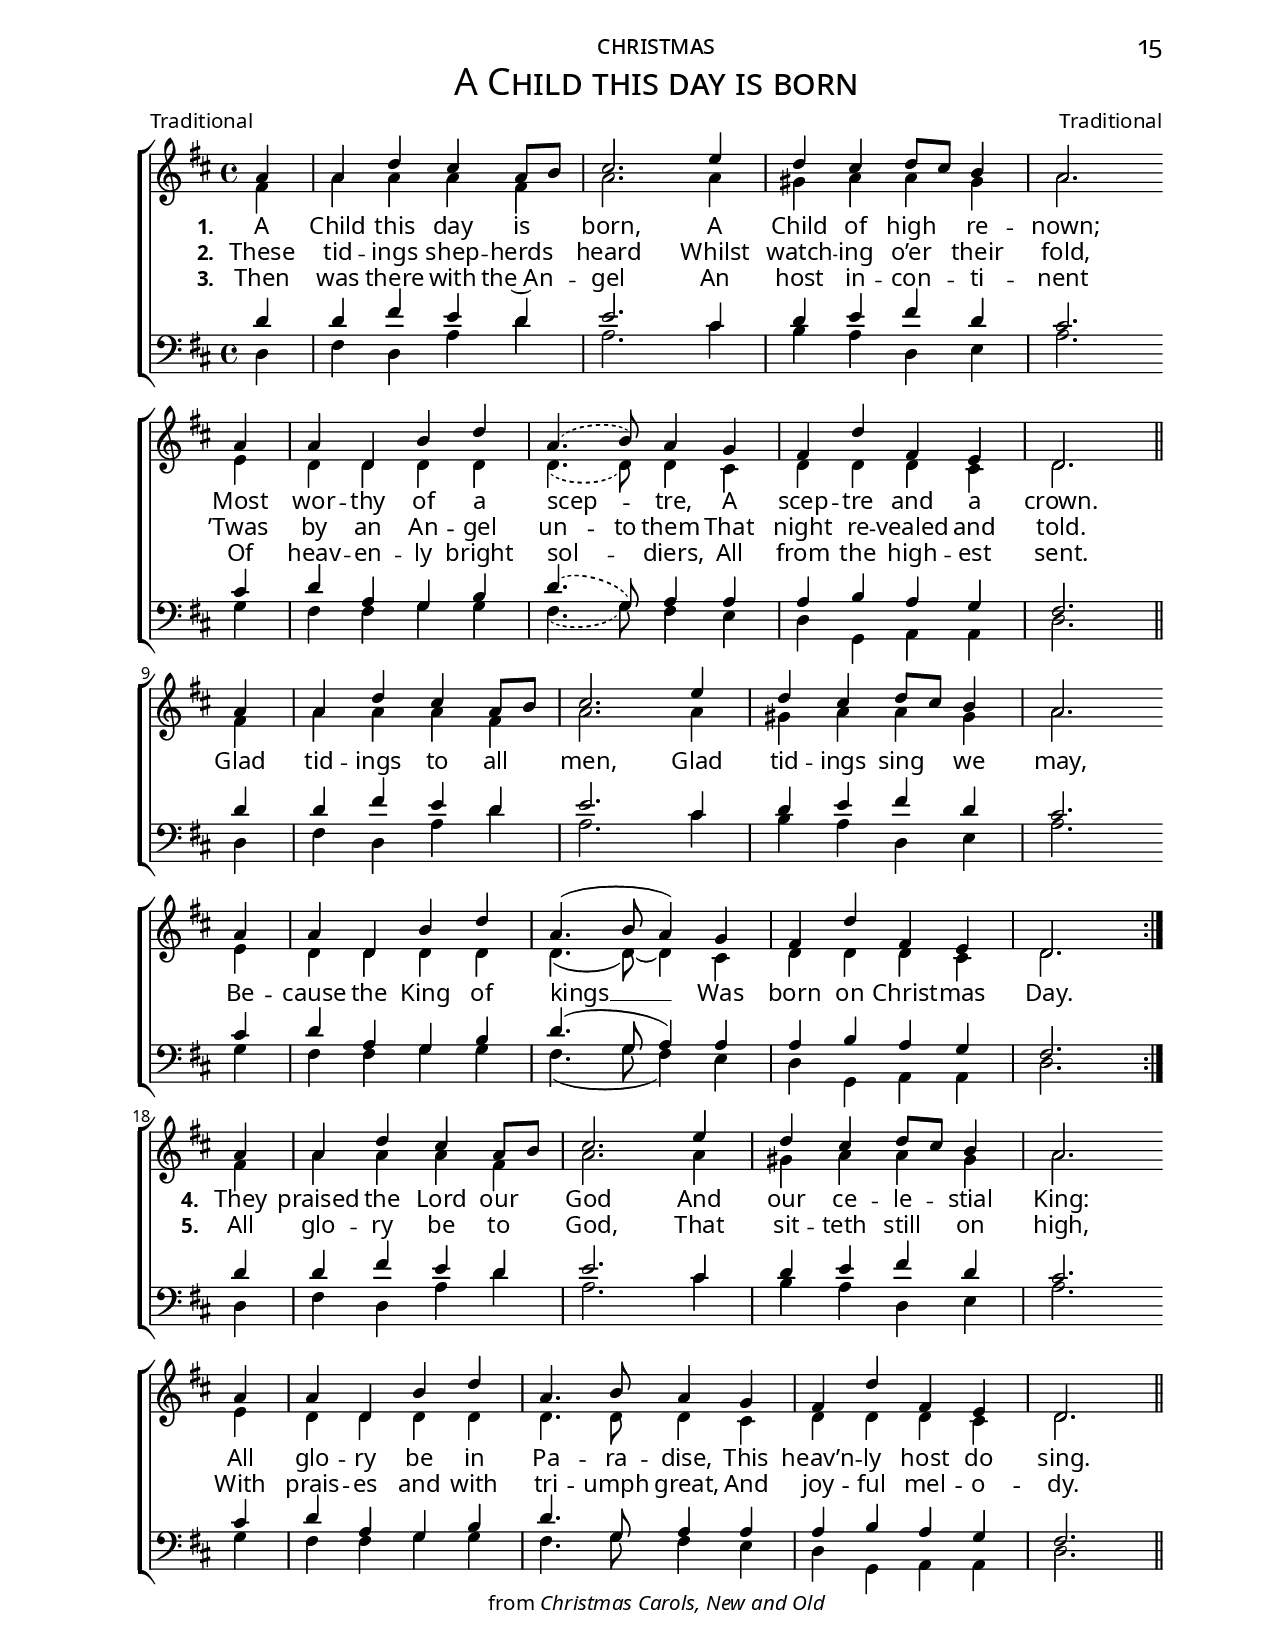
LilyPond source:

\version "2.14.2"
\include "util.ly"
\header {
  title = \markup{\override #'(font-name . "Garamond Premr Pro Smbd Subh"){ \abs-fontsize #18 \smallCapsOldStyle"A Child this day is born"}}
  poet = \markup\oldStyleNum"Traditional"
  composer = \markup\oldStyleNum"Traditional"
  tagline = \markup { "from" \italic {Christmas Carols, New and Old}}
}
\paper {
  %print-all-headers = ##t
  paper-height = 11\in
  paper-width = 8.5\in
  indent = 0\in
  %system-system-spacing = #'((basic-distance . 10) (padding . 0))
  
  system-system-spacing =
    #'((basic-distance . 0)
       (minimum-distance . 0)
       (padding . -5)
       (stretchability . 100))
       
  last-bottom-spacing =
    #'((basic-distance . -10)
       (minimum-distance . -10)
       (padding . 0)
       (stretchability . 0))
  ragged-last-bottom = ##f
  ragged-bottom = ##f
  two-sided = ##t
  inner-margin = 1\in
  outer-margin = 0.75\in
  top-margin = 0.26\in
  bottom-margin = 0.25\in
  first-page-number = #015
  print-first-page-number = ##t
  headerLine = \markup{ \smallCapsOldStyle"christmas"}
  oddHeaderMarkup = \markup\fill-line{
     \abs-fontsize #12.5
     \combine 
        \fill-line{"" \on-the-fly #print-page-number-check-first
        \oldStylePageNum""
        }
        \fill-line{\headerLine}
  }
  evenHeaderMarkup = \markup {
     \abs-fontsize #12.5
     \combine
        \on-the-fly #print-page-number-check-first
        \oldStylePageNum""
        \fill-line{\headerLine}
  }
}
#(set-global-staff-size 18) \paper{ #(define fonts (make-pango-font-tree "Garamond Premr Pro" "Garamond Premr Pro" "Garamond Premr Pro" (/ 18 20))) }
global = {
  \key d \major
  \time 4/4
  \autoBeamOff
  \slurDashed
}

sopMusic = \relative c' {
  \partial 4 a'4 |
  a d cis a8[ b] |
  cis2. e4 |
  d4 cis d8[ cis] b4 |
  
  a2. \bar"" \break
  a4 |
  a d, b' d |
  a4.( b8) a4 g |
  fis d' fis, e |
  \partial 2. d2. \bar "||" \break
  
  
  \partial 4 a'4 |
  a d cis a8[ b] |
  cis2. e4 |
  d4 cis d8[ cis] b4 |
  
  a2. \bar"" \break
  a4 |
  a d, b' d |
  \slurSolid
  a4.( b8 a4) g |
  fis d' fis, e |
  \partial 2. d2. \bar ":|."
  
  
  
  
  
  
  \slurDashed
  \partial 4 a'4 |
  a d cis a8[ b] |
  cis2. e4 |
  d4 cis d8[ cis] b4 |
  
  a2. \bar"" \break
  a4 |
  a d, b' d |
  a4. b8 a4 g |
  fis d' fis, e |
  \partial 2. d2. \bar "||" \break
}
sopWords = \lyricmode {
  
}

altoMusic = \relative c' {
  fis4 |
  a a a fis |
  a2. a4 |
  gis a a gis |
  
  a2. e4 |
  d d d d |
  d4.( d8) d4 cis |
  d d d cis |
  d2. \bar "||"

  
  fis4 |
  a a a fis |
  a2. a4 |
  gis a a gis |
  
  a2. e4 |
  d d d d |
  \slurSolid
  d4.( d8)~ d4 cis |
  d d d cis |
  d2.
  
  
  
  
  
  \slurDashed
  fis4 |
  a a a fis |
  a2. a4 |
  gis a a gis |
  
  a2. e4 |
  d d d d |
  d4. d8 d4 cis |
  d d d cis |
  d2. \bar "||"
}
altoWords = \lyricmode {
  \dropLyricsXII
  \set stanza = #"1. "
  A Child this day is born,
  A Child of high re -- nown;
  Most wor -- thy of a scep -- tre,
  A scep -- tre and a crown.
  
  Glad tid -- ings to all men,
  Glad tid -- ings sing we may,
  Be -- cause the King of kings __
  Was born on Christ -- mas Day.
  
  
  \set stanza = #"4. "
  They praised the Lord our God
  And our ce -- le -- stial King:
  All glo -- ry be in
\set ignoreMelismata = ##t
  Pa -- ra -- dise,
\unset ignoreMelismata
  This heav’n -- ly host do sing.
}
altoWordsII = \lyricmode {
%\markup\italic
  
}
altoWordsIII = \lyricmode {
  \dropLyricsXII
  \set stanza = #"2. "
  These tid -- ings shep -- herds heard
  Whilst watch -- ing o’er their fold,
  ’Twas by an An -- gel
\set ignoreMelismata = ##t
  un -- to them
\unset ignoreMelismata
  That night re -- vealed and told.
  
  \repeat unfold24 \skip1
  \set stanza = #"5. "
  All glo -- ry be to God,
  That sit -- teth still on high,
  With prais -- es and with
\set ignoreMelismata = ##t
  tri -- umph great,
\unset ignoreMelismata
  And joy -- ful mel -- o -- dy.
}
altoWordsIV = \lyricmode {
  \dropLyricsXII
  \set stanza = #"3. "
  Then was there with the~An -- gel
  An host in -- con -- ti -- nent
  Of heav -- en -- ly bright sol -- diers,
  All from the high -- est sent.
}
altoWordsV = \lyricmode {
}
altoWordsVI = \lyricmode {
}
tenorMusic = \relative c' {
  d4 |
  d fis e d |
  e2. cis4 |
  d e fis d |
  
  cis2. cis4 |
  d a g b |
  d4.( g,8) a4 a |
  a b a g |
  fis2. \bar "||"
  
  
  d'4 |
  d fis e d |
  e2. cis4 |
  d e fis d |
  
  cis2. cis4 |
  d a g b |
  \slurSolid d4.( g,8 a4) a |
  a b a g |
  fis2.
  
  
  
  
  
  \slurDashed
  d'4 |
  d fis e d |
  e2. cis4 |
  d e fis d |
  
  cis2. cis4 |
  d a g b |
  d4. g,8 a4 a |
  a b a g |
  fis2. \bar "||"
}
tenorWords = \lyricmode {

}

bassMusic = \relative c {
  d4 |
  fis d a' d |
  a2. cis4 |
  b a d, e |
  
  a2. g4 |
  fis fis g g |
  fis4.( g8) fis4 e |
  d g, a a |
  d2. \bar "||"

  
  d4 |
  fis d a' d |
  a2. cis4 |
  b a d, e |
  
  a2. g4 |
  fis fis g g |
  \slurSolid
  fis4.( g8 fis4) e |
  d g, a a |
  d2.
  
  
  
  
  
  \slurDashed
  d4 |
  fis d a' d |
  a2. cis4 |
  b a d, e |
  
  a2. g4 |
  fis fis g g |
  fis4. g8 fis4 e |
  d g, a a |
  d2. \bar "||"
}
bassWords = \lyricmode {

}

pianoRH = \relative c' {
  
}
pianoLH = \relative c' {
  
}

\score {
  <<
   \new ChoirStaff <<
%    \new Lyrics = sopranos \with { \override VerticalAxisGroup #'nonstaff-relatedstaff-spacing = #'((basic-distance . 1)) }
    \new Staff = women <<
      \new Voice = "sopranos" { \voiceOne << \global \sopMusic >> }
      \new Voice = "altos" { \voiceTwo << \global \altoMusic >> }
    >>
    \new Lyrics \with { alignAboveContext = #"women" \override VerticalAxisGroup #'nonstaff-relatedstaff-spacing = #'((basic-distance . 1))} \lyricsto "sopranos" \sopWords
     \new Lyrics = "altosVI"  \with { alignBelowContext = #"women" \override VerticalAxisGroup #'nonstaff-relatedstaff-spacing = #'((basic-distance . 1))} \lyricsto "altos" \altoWordsVI
    \new Lyrics = "altosV"  \with { alignBelowContext = #"women" \override VerticalAxisGroup #'nonstaff-relatedstaff-spacing = #'((basic-distance . 1))} \lyricsto "altos" \altoWordsV
    \new Lyrics = "altosIV"  \with { alignBelowContext = #"women" \override VerticalAxisGroup #'nonstaff-relatedstaff-spacing = #'((basic-distance . 1))} \lyricsto "altos" \altoWordsIV
    \new Lyrics = "altosIII"  \with { alignBelowContext = #"women" \override VerticalAxisGroup #'nonstaff-relatedstaff-spacing = #'((basic-distance . 1))} \lyricsto "altos" \altoWordsIII
    \new Lyrics = "altosII"  \with { alignBelowContext = #"women" \override VerticalAxisGroup #'nonstaff-relatedstaff-spacing = #'((basic-distance . 1))} \lyricsto "altos" \altoWordsII
    \new Lyrics = "altos"  \with { alignBelowContext = #"women" \override VerticalAxisGroup #'nonstaff-relatedstaff-spacing = #'((padding . -0.9))} \lyricsto "altos" \altoWords
   \new Staff = men <<
      \clef bass
      \new Voice = "tenors" { \voiceOne << \global \tenorMusic >> }
      \new Voice = "basses" { \voiceTwo << \global \bassMusic >> }
    >>
    \new Lyrics \with { alignAboveContext = #"men" \override VerticalAxisGroup #'nonstaff-relatedstaff-spacing = #'((basic-distance . 1)) } \lyricsto "tenors" \tenorWords
    \new Lyrics \with { alignBelowContext = #"men" \override VerticalAxisGroup #'nonstaff-relatedstaff-spacing = #'((basic-distance . 1)) } \lyricsto "basses" \bassWords
  >>
%    \new PianoStaff << \new Staff { \new Voice { \pianoRH } } \new Staff { \clef "bass" \pianoLH } >>
  >>
  \layout {
  \context {
    \Lyrics
    \override LyricText #'font-size = #1.3
  }
    \context {
      \Score
      %\override SpacingSpanner #'base-shortest-duration = #(ly:make-moment 1 8)
      %\override SpacingSpanner #'common-shortest-duration = #(ly:make-moment 1 4)
    }
    \context {
      % Remove all empty staves
      % \Staff \RemoveEmptyStaves \override VerticalAxisGroup #'remove-first = ##t
    }
    \context {
      \Lyrics
      \override LyricText #'X-offset = #center-on-word
    }
  }
}

